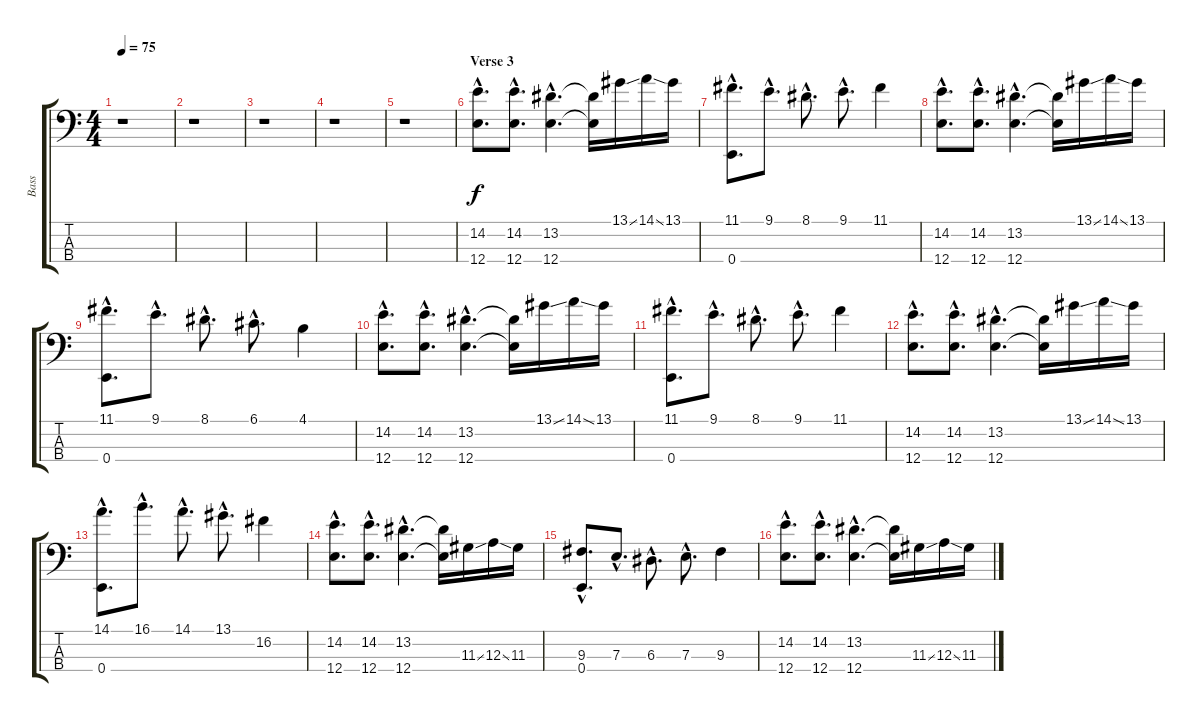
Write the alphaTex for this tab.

\track ("Bass" "Bass") {instrument fretlessbass}
\staff {score tabs}
\tuning (G2 D2 A1 E1) {hide}
\ts (4 4)
\tempo 75
\clef f4
\ks c
r.1{dy f} |
r.1 |
r.1 |
r.1 |
r.1 |
\section ("" "Verse 3")
(14.2{hac} 12.4{hac}).8{d volume 16 instrument fretlessbass} (14.2{hac} 12.4{hac}).8{d} (13.2{hac} 12.4{hac}).4{d} (13.2{t} 12.4{t}).16 13.1{ss}.16 14.1{ss}.16 13.1.16 |
(11.1{hac} 0.4).8{d} 9.1{hac}.8{d} 8.1{hac}.8{d} 9.1{hac}.8{d} 11.1.4 |
(14.2{hac} 12.4{hac}).8{d volume 16 instrument fretlessbass} (14.2{hac} 12.4{hac}).8{d} (13.2{hac} 12.4{hac}).4{d} (13.2{t} 12.4{t}).16 13.1{ss}.16 14.1{ss}.16 13.1.16 |
(11.1{hac} 0.4).8{d} 9.1{hac}.8{d} 8.1{hac}.8{d} 6.1{hac}.8{d} 4.1.4 |
(14.2{hac} 12.4{hac}).8{d volume 16 instrument fretlessbass} (14.2{hac} 12.4{hac}).8{d} (13.2{hac} 12.4{hac}).4{d} (13.2{t} 12.4{t}).16 13.1{ss}.16 14.1{ss}.16 13.1.16 |
(11.1{hac} 0.4).8{d} 9.1{hac}.8{d} 8.1{hac}.8{d} 9.1{hac}.8{d} 11.1.4 |
(14.2{hac} 12.4{hac}).8{d volume 16 instrument fretlessbass} (14.2{hac} 12.4{hac}).8{d} (13.2{hac} 12.4{hac}).4{d} (13.2{t} 12.4{t}).16 13.1{ss}.16 14.1{ss}.16 13.1.16 |
(14.1{hac} 0.4).8{d} 16.1{hac}.8{d} 14.1{hac}.8{d} 13.1{hac}.8{d} 16.2.4 |
(14.2{hac} 12.4{hac}).8{d volume 16 instrument fretlessbass} (14.2{hac} 12.4{hac}).8{d} (13.2{hac} 12.4{hac}).4{d} (13.2{t} 12.4{t}).16 11.3{ss}.16 12.3{ss}.16 11.3.16 |
(9.3{hac} 0.4).8{d} 7.3{hac}.8{d} 6.3{hac}.8{d} 7.3{hac}.8{d} 9.3.4 |
(14.2{hac} 12.4{hac}).8{d volume 16 instrument fretlessbass} (14.2{hac} 12.4{hac}).8{d} (13.2{hac} 12.4{hac}).4{d} (13.2{t} 12.4{t}).16 11.3{ss}.16 12.3{ss}.16 11.3.16
